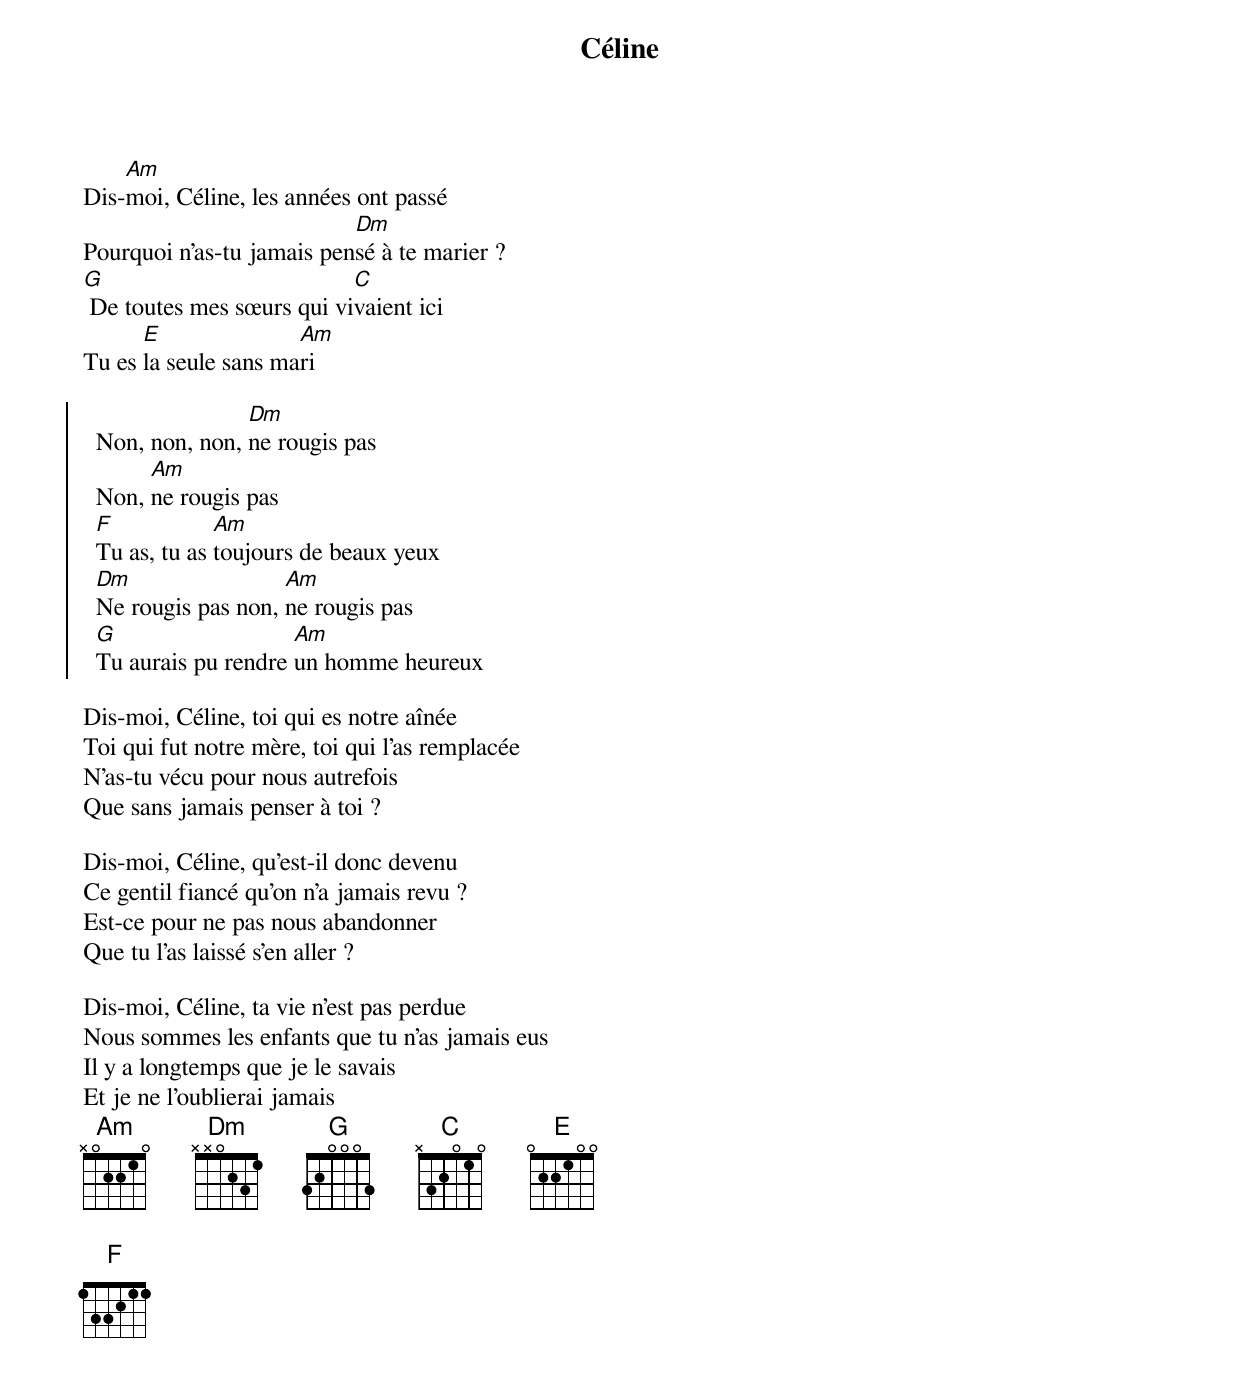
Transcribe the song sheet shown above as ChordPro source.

{title: Céline}
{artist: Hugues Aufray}
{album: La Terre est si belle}
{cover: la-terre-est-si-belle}
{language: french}
{columns: 2}
{define: Am frets X 0 2 2 1 0}
{define: Dm frets X X 0 2 3 1}
{define: G frets 3 2 0 0 0 3}
{define: C frets X 3 2 0 1 0}
{define: E frets 0 2 2 1 0 0}

Dis-[Am]moi, Céline, les années ont passé
Pourquoi n'as-tu jamais pen[Dm]sé à te marier ?
[G] De toutes mes sœurs qui vi[C]vaient ici
Tu es [E]la seule sans ma[Am]ri

{start_of_chorus}
  Non, non, non, [Dm]ne rougis pas
  Non, [Am]ne rougis pas
  [F]Tu as, tu as [Am]toujours de beaux yeux
  [Dm]Ne rougis pas non, [Am]ne rougis pas
  [G]Tu aurais pu rendre [Am]un homme heureux
{end_of_chorus}

Dis-moi, Céline, toi qui es notre aînée
Toi qui fut notre mère, toi qui l'as remplacée
N'as-tu vécu pour nous autrefois
Que sans jamais penser à toi ?

Dis-moi, Céline, qu'est-il donc devenu
Ce gentil fiancé qu'on n'a jamais revu ?
Est-ce pour ne pas nous abandonner
Que tu l'as laissé s'en aller ?

Dis-moi, Céline, ta vie n'est pas perdue
Nous sommes les enfants que tu n'as jamais eus
Il y a longtemps que je le savais
Et je ne l'oublierai jamais
